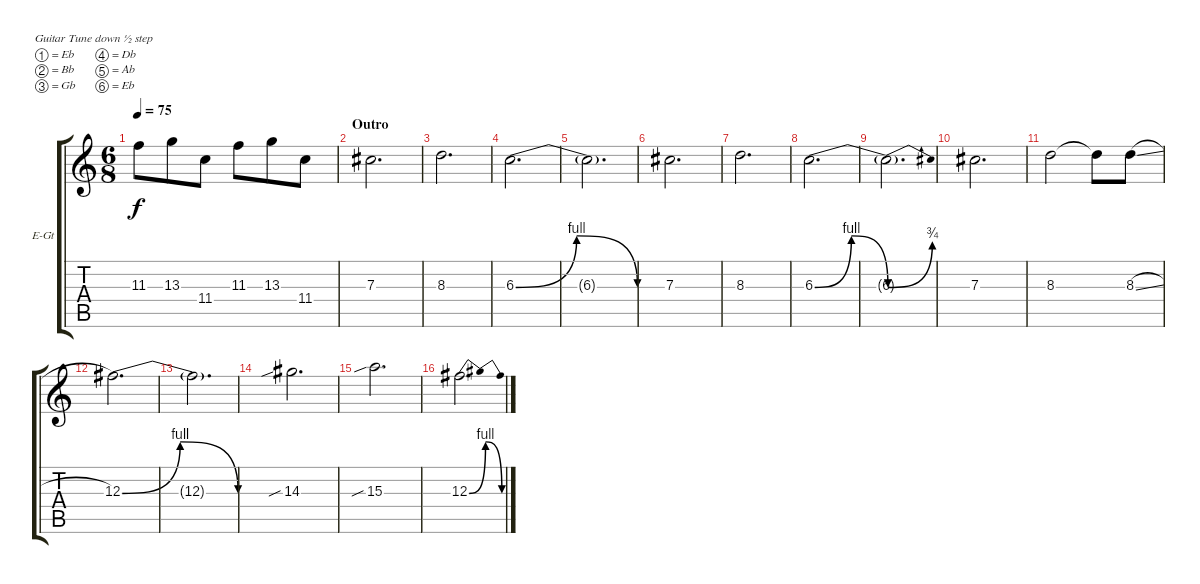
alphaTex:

\bracketExtendMode groupsimilarinstruments
\firstSystemTrackNameOrientation horizontal
\otherSystemsTrackNameOrientation horizontal
\track ("Electric Guitar" "E-Gt") {instrument overdrivenguitar}
\staff {score tabs}
\tuning (Eb4 Bb3 Gb3 Db3 Ab2 Eb2)
\ts (6 8)
\tempo 75
\clef g2
\ks c
11.3.8{dy f} 13.3.8 11.4.8 11.3.8 13.3.8 11.4.8 |
\section ("" "Outro")
7.3.2{d} |
8.3.2{d} |
6.3{be (bendrelease 0 0 18 4 43.8 4 58.199999999999996 0)}.2{d} |
6.3{t}.2{d} |
7.3.2{d} |
8.3.2{d} |
6.3{be (bendrelease 0 0 10.2 4 20.4 4 42.6 0)}.2{d} |
6.3{be (bend 0 0 30 3) t}.2{d} |
7.3.2{d} |
8.3.2 8.3{t}.8 8.3{sl}.8 |
12.3{be (bendrelease 0 0 18 4 43.8 4 58.199999999999996 0)}.2{d} |
12.3{t}.2{d} |
14.3{sib}.2{d} |
15.3{sib}.2{d} |
12.3{be (bendrelease 0 0 10.2 4 20.4 4 42.6 0)}.2{d}
